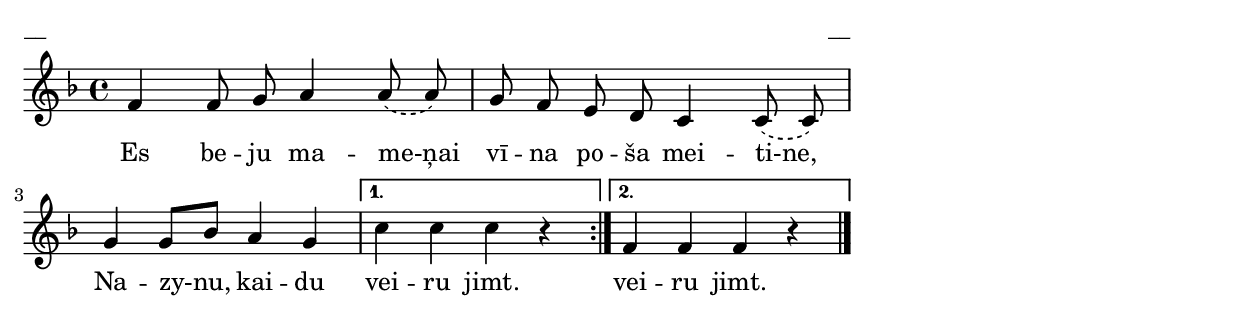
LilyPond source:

\version "2.13.16"
%\header {
%    title = "Es beju mameņai"
%}
\paper {
line-width = 14\cm
left-margin = 0.4\cm
between-system-padding = 0.1\cm
between-system-space = 0.1\cm
}
\layout {
indent = #0
ragged-last = ##f
}

voiceA = \relative c' {
\clef "treble"
\key f \major
\time 4/4
\slurDashed
\repeat volta 2 {
f4 f8 g a4 a8( a) | g8 f e d c4 c8( c) | g'4 g8[ bes] a4 g 
}
\alternative { { c4 c c r } { f,4 f f r4 } }
\bar "|."
} 



lyricA = \lyricmode {
Es be -- ju ma -- me-ņai vī -- na po -- ša mei -- ti-ne,
Na -- zy-nu, kai -- du vei -- ru jimt. vei -- ru jimt.
}


fullScore = <<
\new Staff {
<<
\new Voice = "voiceA" { \oneVoice \autoBeamOff \voiceA }
\lyricsto "voiceA" \new Lyrics \lyricA
>>
}
>>

\score {
\fullScore
\header { piece = "__" opus = "__" }
}
\markup { \with-color #(x11-color 'white) \sans \smaller "__" }
\score {
\unfoldRepeats
\fullScore
\midi {
\context { \Staff \remove "Staff_performer" }
\context { \Voice \consists "Staff_performer" }
}
}


